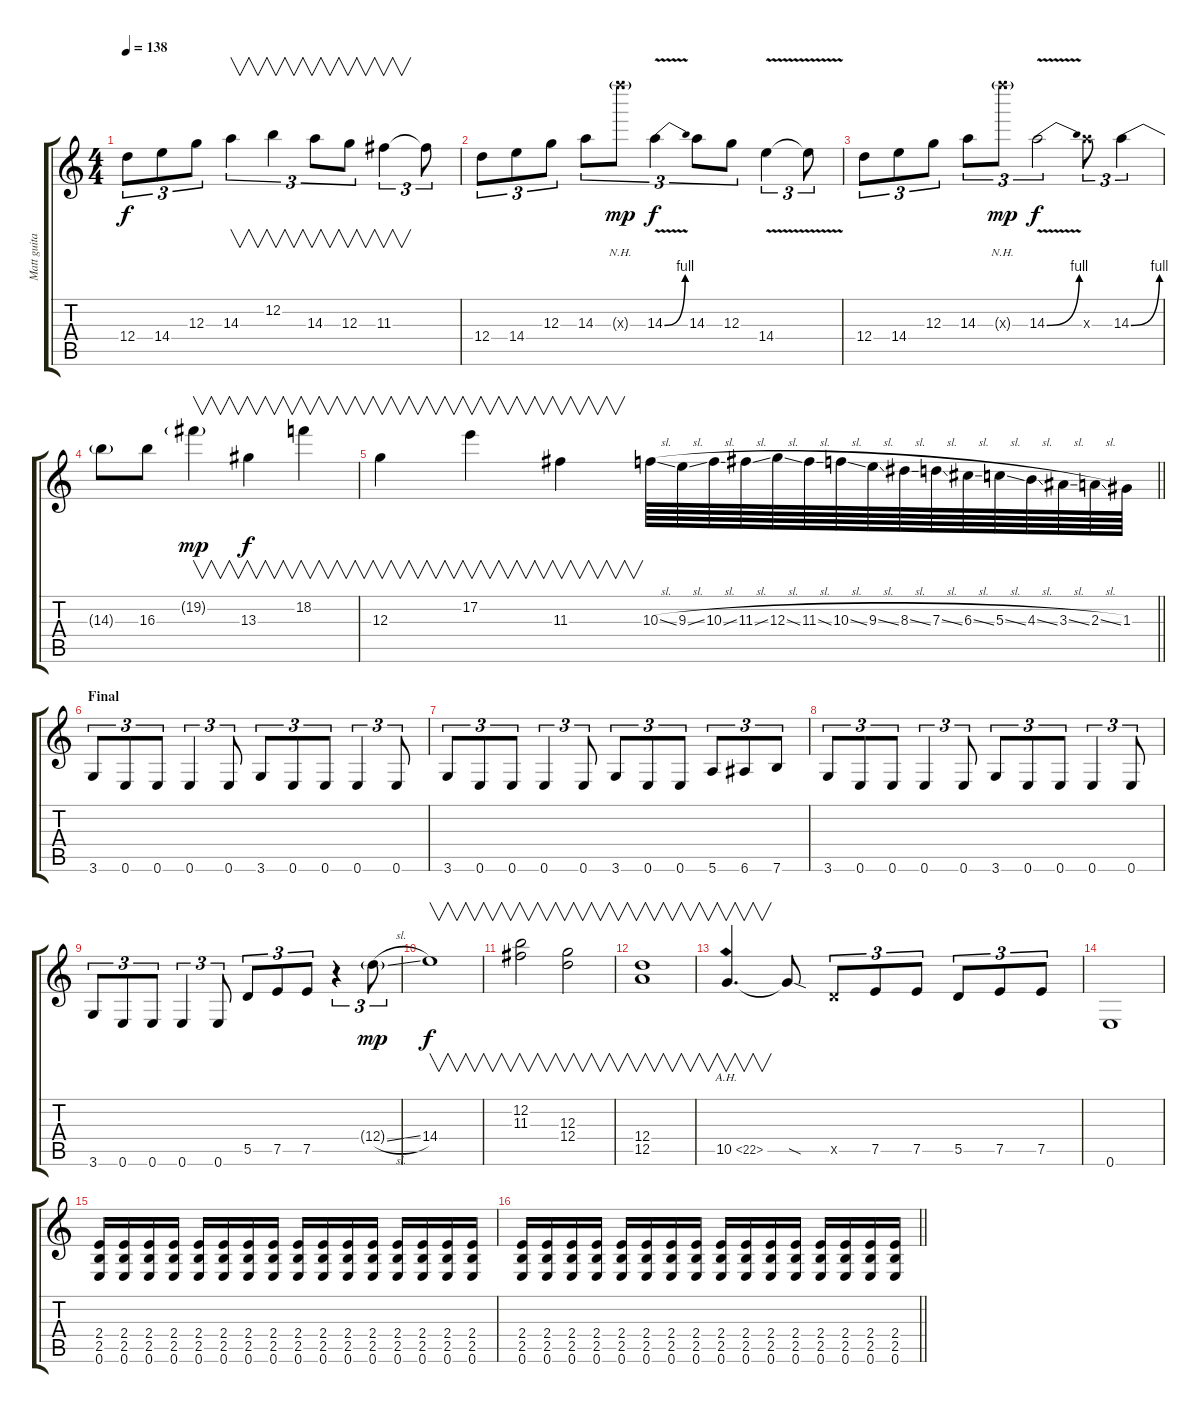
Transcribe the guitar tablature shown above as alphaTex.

\track ("Matt guitarra" "Matt guita") {instrument distortionguitar}
\staff {score tabs}
\tuning (E4 B3 G3 D3 A2 E2) {hide}
\ts (4 4)
\tempo 138
\clef g2
\ks c
12.4.8{tu (3 2) dy f} 14.4.8{tu (3 2)} 12.3.8{tu (3 2)} 14.3.4{v tu (3 2)} 12.2.4{v tu (3 2)} 14.3.8{v tu (3 2)} 12.3.8{v tu (3 2)} 11.3.4{v tu (3 2)} 11.3{t}.8{tu (3 2)} |
12.4.8{tu (3 2)} 14.4.8{tu (3 2)} 12.3.8{tu (3 2)} 14.3.8{tu (3 2)} 14.3{nh g x}.8{tu (3 2) dy mp} 14.3{be (bend 0 0 60 4) v}.4{tu (3 2) dy f} 14.3.8{tu (3 2)} 12.3.8{tu (3 2)} 14.4{v}.4{tu (3 2)} 14.4{t}.8{tu (3 2)} |
12.4.8{tu (3 2)} 14.4.8{tu (3 2)} 12.3.8{tu (3 2)} 14.3.8{tu (3 2)} 14.3{nh g x}.8{tu (3 2) dy mp} 14.3{be (bend 0 0 60 4) v}.2{tu (3 2) dy f} 14.3{x}.8{tu (3 2)} 14.3{be (bend 0 0 60 4)}.4{tu (3 2)} |
14.3{t}.8 16.3.8 19.2{g}.4{v dy mp} 13.3.4{v dy f} 18.2.4{v} |
\barLineRight lightlight
12.3.4{v} 17.2.4{v} 11.3.4{v} 10.3{sl}.64 9.3{sl}.64 10.3{sl}.64 11.3{sl}.64 12.3{sl}.64{volume 16} 11.3{sl}.64 10.3{sl}.64 9.3{sl}.64 8.3{sl}.64 7.3{sl}.64 6.3{sl}.64{volume 16} 5.3{sl}.64 4.3{sl}.64 3.3{sl}.64 2.3{sl}.64 1.3.64 |
\section ("" "Final")
3.6.8{tu (3 2)} 0.6.8{tu (3 2)} 0.6.8{tu (3 2)} 0.6.4{tu (3 2)} 0.6.8{tu (3 2)} 3.6.8{tu (3 2)} 0.6.8{tu (3 2)} 0.6.8{tu (3 2)} 0.6.4{tu (3 2)} 0.6.8{tu (3 2)} |
3.6.8{tu (3 2)} 0.6.8{tu (3 2)} 0.6.8{tu (3 2)} 0.6.4{tu (3 2)} 0.6.8{tu (3 2)} 3.6.8{tu (3 2)} 0.6.8{tu (3 2)} 0.6.8{tu (3 2)} 5.6.8{tu (3 2)} 6.6.8{tu (3 2)} 7.6.8{tu (3 2)} |
3.6.8{tu (3 2)} 0.6.8{tu (3 2)} 0.6.8{tu (3 2)} 0.6.4{tu (3 2)} 0.6.8{tu (3 2)} 3.6.8{tu (3 2)} 0.6.8{tu (3 2)} 0.6.8{tu (3 2)} 0.6.4{tu (3 2)} 0.6.8{tu (3 2)} |
3.6.8{tu (3 2)} 0.6.8{tu (3 2)} 0.6.8{tu (3 2)} 0.6.4{tu (3 2)} 0.6.8{tu (3 2)} 5.5.8{tu (3 2)} 7.5.8{tu (3 2)} 7.5.8{tu (3 2)} r.4{tu (3 2)} 12.4{sl g}.8{tu (3 2) dy mp} |
14.4.1{v dy f} |
(12.2 11.3).2{v} (12.3 12.4).2{v} |
(12.4 12.5).1{v} |
10.5{ah 12}.4{v d} 10.5{sod t}.8 5.5{x}.8{tu (3 2)} 7.5.8{tu (3 2)} 7.5.8{tu (3 2)} 5.5.8{tu (3 2)} 7.5.8{tu (3 2)} 7.5.8{tu (3 2)} |
0.6.1 |
(2.4 2.5 0.6).16 (2.4 2.5 0.6).16 (2.4 2.5 0.6).16 (2.4 2.5 0.6).16 (2.4 2.5 0.6).16 (2.4 2.5 0.6).16 (2.4 2.5 0.6).16 (2.4 2.5 0.6).16 (2.4 2.5 0.6).16 (2.4 2.5 0.6).16 (2.4 2.5 0.6).16 (2.4 2.5 0.6).16 (2.4 2.5 0.6).16 (2.4 2.5 0.6).16 (2.4 2.5 0.6).16 (2.4 2.5 0.6).16 |
\barLineRight lightlight
(2.4 2.5 0.6).16 (2.4 2.5 0.6).16 (2.4 2.5 0.6).16 (2.4 2.5 0.6).16 (2.4 2.5 0.6).16 (2.4 2.5 0.6).16 (2.4 2.5 0.6).16 (2.4 2.5 0.6).16 (2.4 2.5 0.6).16 (2.4 2.5 0.6).16 (2.4 2.5 0.6).16 (2.4 2.5 0.6).16 (2.4 2.5 0.6).16 (2.4 2.5 0.6).16 (2.4 2.5 0.6).16 (2.4 2.5 0.6).16
